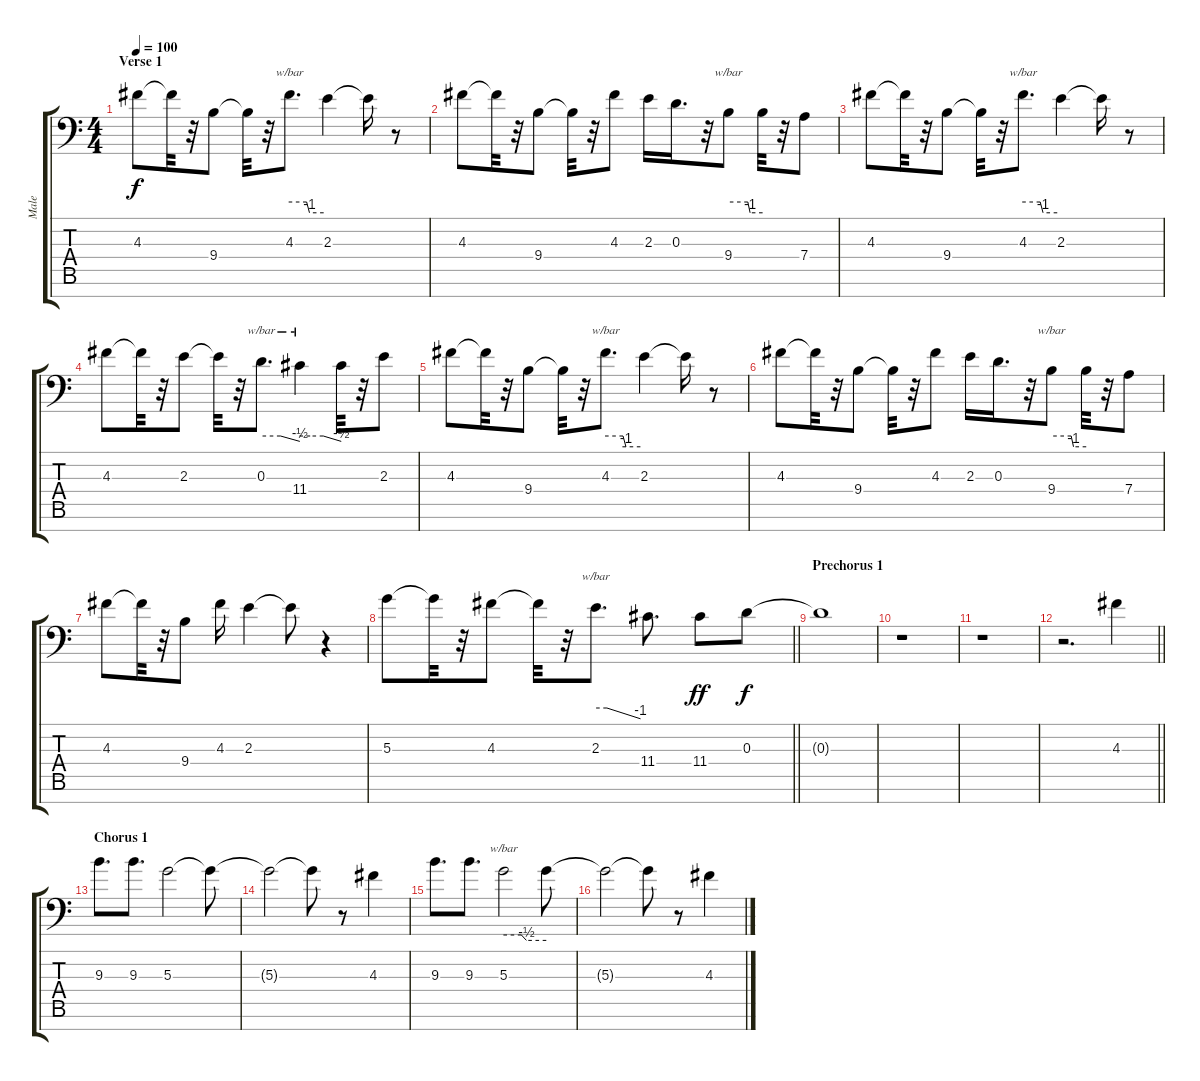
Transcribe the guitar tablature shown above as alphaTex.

\track ("Male" "Male") {instrument flute}
\staff {score tabs}
\tuning (D6 D5 D4 D3 D2 D1 D0) {hide}
\ts (4 4)
\section ("" "Verse 1")
\tempo 100
\clef f4
\ks c
4.3.8{dy f} 4.3{t}.32 r.32 9.4.8 9.4{t}.32 r.32 4.3.8{d tbe (custom default 0 0 30 0 35 -4 60 -4)} 2.3.4 2.3{t}.16 r.8 |
4.3.8 4.3{t}.32 r.32 9.4.8 9.4{t}.32 r.32 4.3.8 2.3.16 0.3.16{d} r.32 9.4.8{tbe (custom default 0 0 34 0 38 -4 60 -4)} 9.4{t}.32 r.32 7.4.8 |
4.3.8 4.3{t}.32 r.32 9.4.8 9.4{t}.32 r.32 4.3.8{d tbe (custom default 0 0 30 0 35 -4 60 -4)} 2.3.4 2.3{t}.16 r.8 |
4.3.8 4.3{t}.32 r.32 2.3.8 2.3{t}.32 r.32 0.3.8{d tbe (custom default 0 0 30 0 60 -2)} 11.4.4{tbe (custom default 0 0 15 0 34 0 60 -2)} 11.4{t}.32 r.32 2.3.8 |
4.3.8 4.3{t}.32 r.32 9.4.8 9.4{t}.32 r.32 4.3.8{d tbe (custom default 0 0 30 0 35 -4 60 -4)} 2.3.4 2.3{t}.16 r.8 |
4.3.8 4.3{t}.32 r.32 9.4.8 9.4{t}.32 r.32 4.3.8 2.3.16 0.3.16{d} r.32 9.4.8{tbe (custom default 0 0 34 0 38 -4 60 -4)} 9.4{t}.32 r.32 7.4.8 |
4.3.8 4.3{t}.32 r.32 9.4.8 4.3.16 2.3.4 2.3{t}.8 r.4 |
\barLineRight lightlight
5.3.8 5.3{t}.32 r.32 4.3.8 4.3{t}.32 r.32 2.3.8{d tbe (custom default 0 0 15 0 60 -4)} 11.4.8{d} 11.4.8{dy ff} 0.3.8{dy f} |
\section ("" "Prechorus 1")
0.3{t}.1 |
r.1 |
r.1 |
\barLineRight lightlight
r.2{d} 4.3.4 |
\section ("" "Chorus 1")
9.3.8{d} 9.3.8{d} 5.3.2 5.3{t}.8 |
5.3{t}.2 5.3{t}.8 r.8 4.3.4 |
9.3.8{d} 9.3.8{d} 5.3.2{tbe (custom default 0 0 25 0 32 -2 60 -2)} 5.3{t}.8 |
5.3{t}.2 5.3{t}.8 r.8 4.3.4
